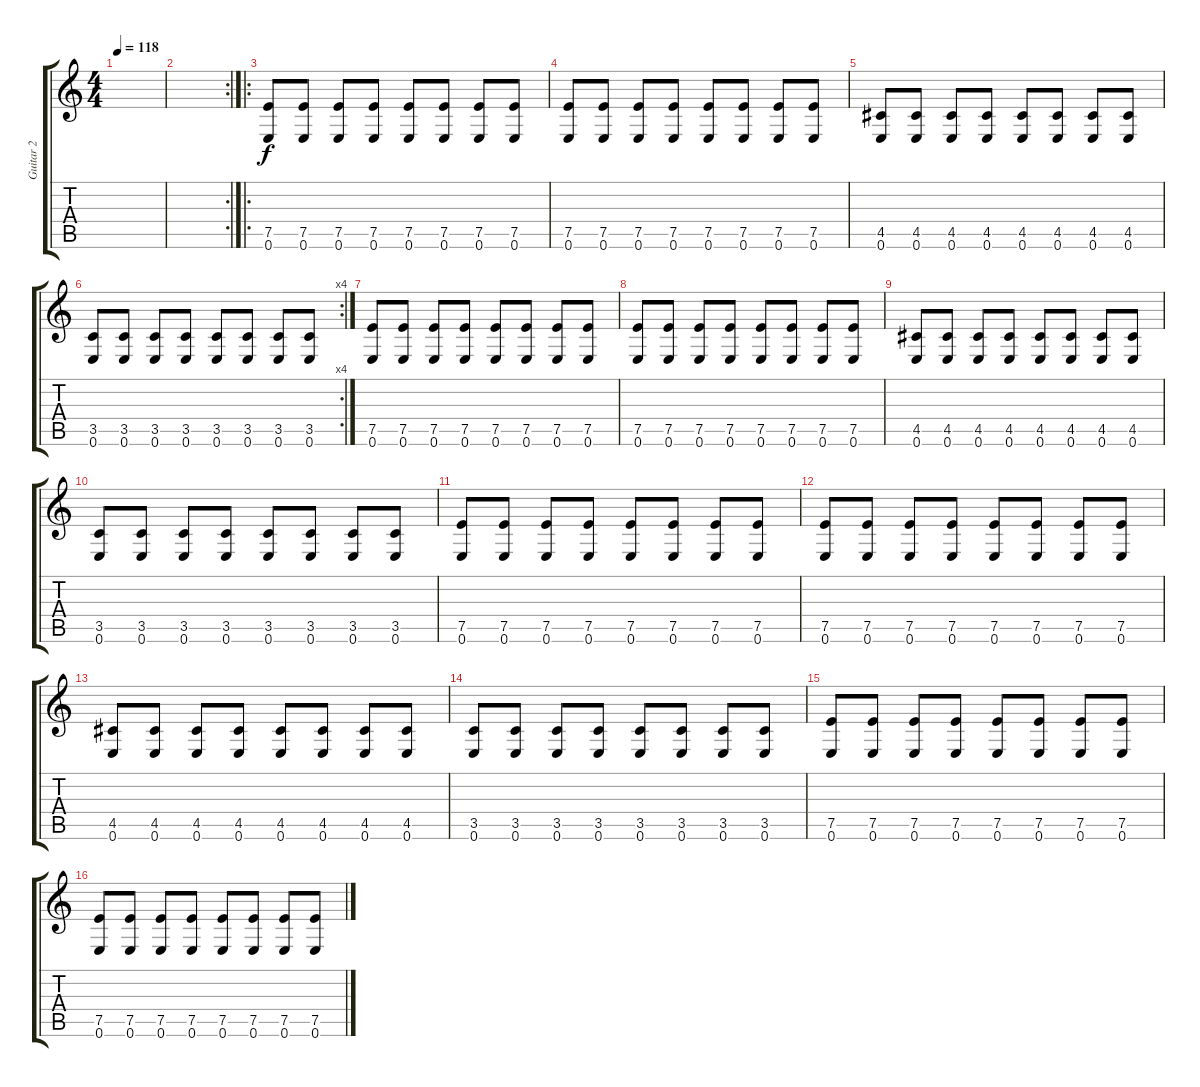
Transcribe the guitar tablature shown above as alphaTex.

\track ("Guitar 2" "Guitar 2") {instrument overdrivenguitar}
\staff {score tabs}
\tuning (E4 B3 G3 D3 A2 E2) {hide}
\ts (4 4)
\tempo 118
\clef g2
\ks c
|
\rc 2
|
\ro
(7.5 0.6).8 (7.5 0.6).8 (7.5 0.6).8 (7.5 0.6).8 (7.5 0.6).8 (7.5 0.6).8 (7.5 0.6).8 (7.5 0.6).8 |
(7.5 0.6).8 (7.5 0.6).8 (7.5 0.6).8 (7.5 0.6).8 (7.5 0.6).8 (7.5 0.6).8 (7.5 0.6).8 (7.5 0.6).8 |
(4.5 0.6).8 (4.5 0.6).8 (4.5 0.6).8 (4.5 0.6).8 (4.5 0.6).8 (4.5 0.6).8 (4.5 0.6).8 (4.5 0.6).8 |
\rc 4
(3.5 0.6).8 (3.5 0.6).8 (3.5 0.6).8 (3.5 0.6).8 (3.5 0.6).8 (3.5 0.6).8 (3.5 0.6).8 (3.5 0.6).8 |
(7.5 0.6).8 (7.5 0.6).8 (7.5 0.6).8 (7.5 0.6).8 (7.5 0.6).8 (7.5 0.6).8 (7.5 0.6).8 (7.5 0.6).8 |
(7.5 0.6).8 (7.5 0.6).8 (7.5 0.6).8 (7.5 0.6).8 (7.5 0.6).8 (7.5 0.6).8 (7.5 0.6).8 (7.5 0.6).8 |
(4.5 0.6).8 (4.5 0.6).8 (4.5 0.6).8 (4.5 0.6).8 (4.5 0.6).8 (4.5 0.6).8 (4.5 0.6).8 (4.5 0.6).8 |
(3.5 0.6).8 (3.5 0.6).8 (3.5 0.6).8 (3.5 0.6).8 (3.5 0.6).8 (3.5 0.6).8 (3.5 0.6).8 (3.5 0.6).8 |
(7.5 0.6).8 (7.5 0.6).8 (7.5 0.6).8 (7.5 0.6).8 (7.5 0.6).8 (7.5 0.6).8 (7.5 0.6).8 (7.5 0.6).8 |
(7.5 0.6).8 (7.5 0.6).8 (7.5 0.6).8 (7.5 0.6).8 (7.5 0.6).8 (7.5 0.6).8 (7.5 0.6).8 (7.5 0.6).8 |
(4.5 0.6).8 (4.5 0.6).8 (4.5 0.6).8 (4.5 0.6).8 (4.5 0.6).8 (4.5 0.6).8 (4.5 0.6).8 (4.5 0.6).8 |
(3.5 0.6).8 (3.5 0.6).8 (3.5 0.6).8 (3.5 0.6).8 (3.5 0.6).8 (3.5 0.6).8 (3.5 0.6).8 (3.5 0.6).8 |
(7.5 0.6).8 (7.5 0.6).8 (7.5 0.6).8 (7.5 0.6).8 (7.5 0.6).8 (7.5 0.6).8 (7.5 0.6).8 (7.5 0.6).8 |
(7.5 0.6).8 (7.5 0.6).8 (7.5 0.6).8 (7.5 0.6).8 (7.5 0.6).8 (7.5 0.6).8 (7.5 0.6).8 (7.5 0.6).8
